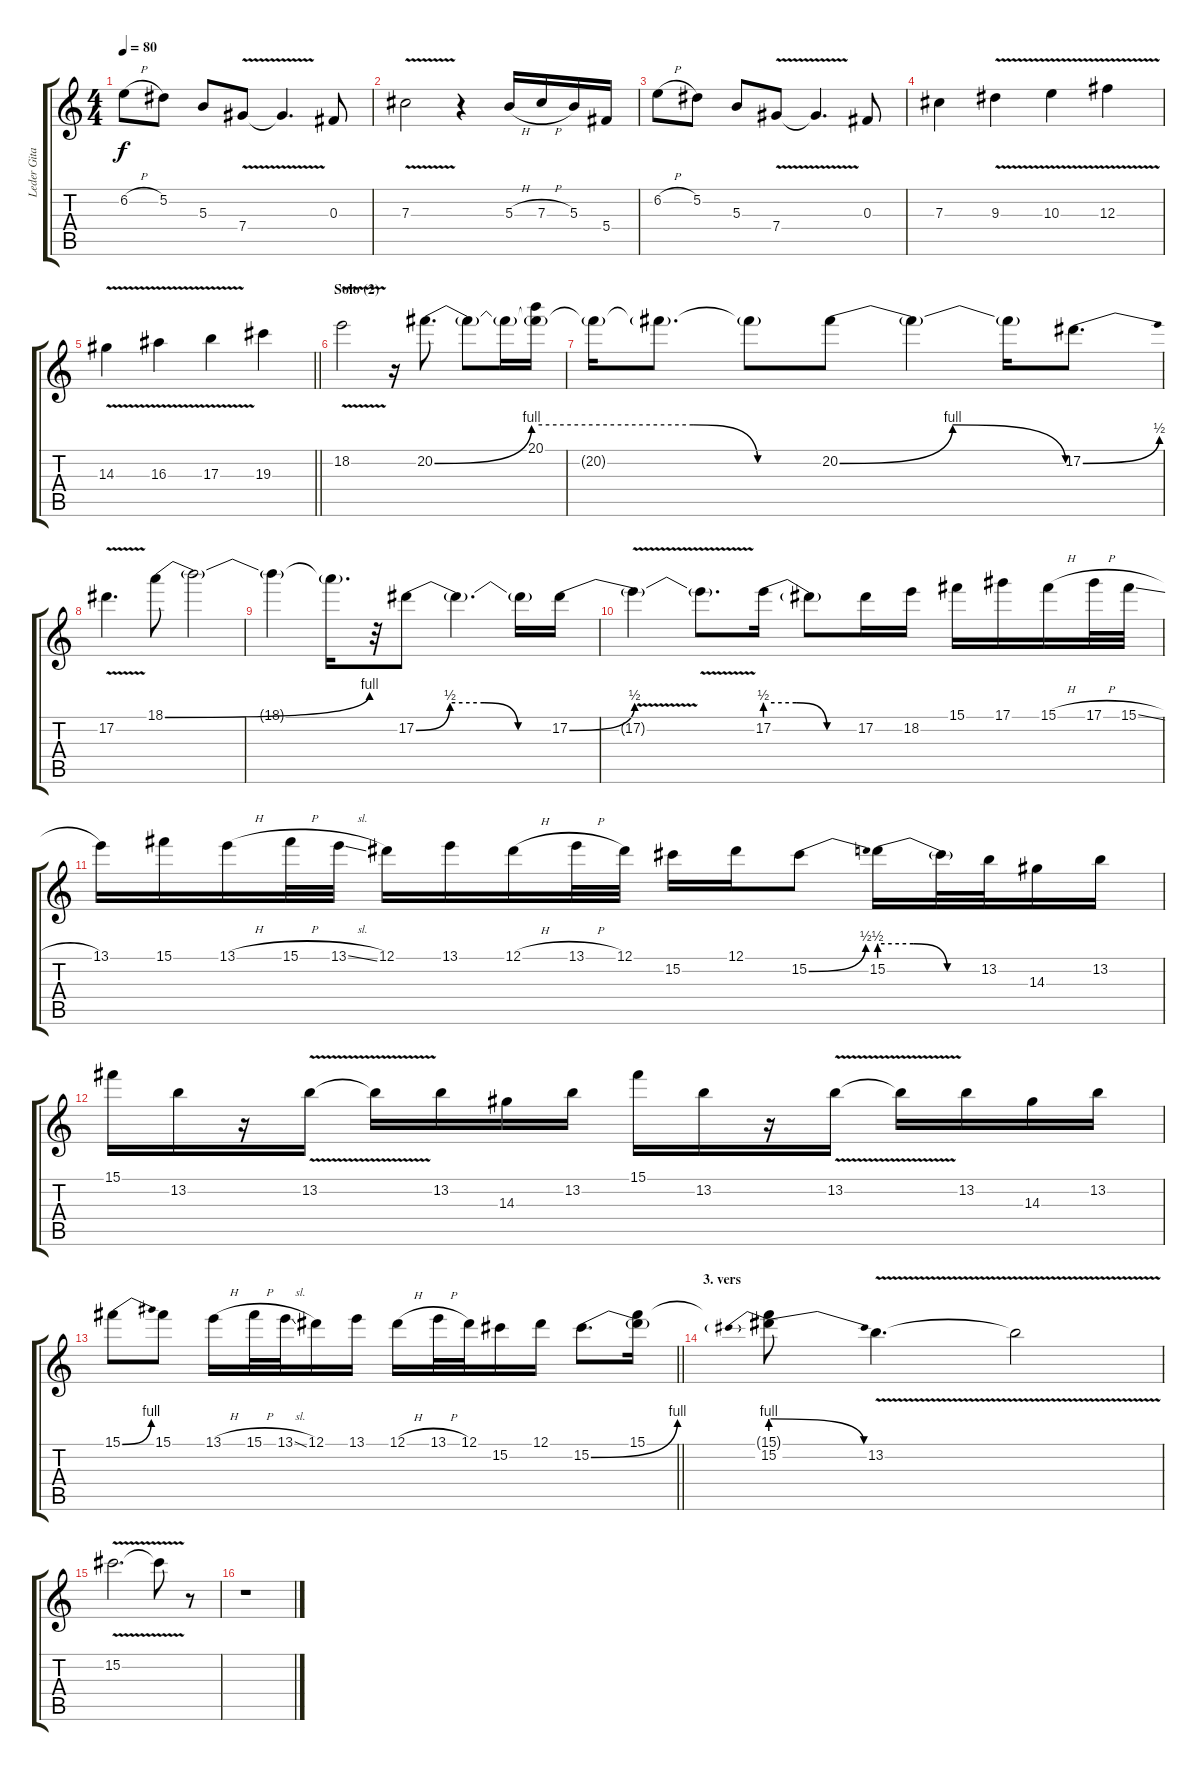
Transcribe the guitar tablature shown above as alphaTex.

\track ("Leder Gitar" "Leder Gita") {instrument overdrivenguitar}
\staff {score tabs}
\tuning (Eb4 Bb3 Gb3 Db3 Ab2 Eb2) {hide}
\ts (4 4)
\tempo 80
\clef g2
\ks c
6.2{h}.8{dy f} 5.2.8 5.3.8 7.4{v}.8 7.4{t}.4{d} 0.3.8 |
7.3{v}.2 r.4 5.3{h}.16 7.3{h}.16 5.3.16 5.4.16 |
6.2{h}.8 5.2.8 5.3.8 7.4{v}.8 7.4{t}.4{d} 0.3.8 |
7.3.4 9.3{v}.4 10.3{v}.4 12.3{v}.4 |
\barLineRight lightlight
14.3{v}.4 16.3{v}.4 17.3{v}.4 19.3.4 |
\section ("" "Solo (2)")
18.2{v}.2 r.16 20.2{be (custom 0 0 15 4 30 4 40 4 50 0 60 0)}.8{d} 20.2{t}.8 20.2{t}.16 (20.1 20.2{t}).16 |
20.2{t}.16 20.2{t}.8{d} 20.2{t}.8 20.2{be (bendrelease 0 0 30 4 30 4 60 0)}.8 20.2{t}.4 20.2{t}.16 17.2{be (bend 0 0 60 2)}.8{d} |
17.2{v}.4{d} 18.1{be (bend 0 0 60 4)}.8 18.1{t}.2 |
18.1{t}.4 18.1{t}.16{d} r.32 17.2{be (custom 0 0 15 2 30 2 45 0 60 0)}.8 17.2{t}.4{d} 17.2{t}.16 17.2{be (bend 0 0 60 2)}.16 |
17.2{v t}.4 17.2{t}.8{d} 17.2{be (custom 0 2 20 2 40 0 60 0)}.16 17.2{t}.8 17.2.16 18.2.16 15.1.16 17.1.16 15.1{h}.16 17.1{h}.32 15.1{sl}.32 |
13.1.16 15.1.16 13.1{h}.16 15.1{h}.32 13.1{sl}.32 12.1.16 13.1.16 12.1{h}.16 13.1{h}.32 12.1.32 15.2.16 12.1.16 15.2{be (bend 0 0 60 2)}.8 15.2{be (custom 0 2 20 2 40 0 60 0)}.16 15.2{t}.32 13.2.32 14.3.16 13.2.16 |
15.1.16 13.2.16 r.16 13.2{v}.16 13.2{t}.16 13.2.16 14.3.16 13.2.16 15.1.16 13.2.16 r.16 13.2{v}.16 13.2{t}.16 13.2.16 14.3.16 13.2.16 |
\barLineRight lightlight
15.1{be (bend 0 0 60 4)}.8 15.1.8 13.1{h}.16 15.1{h}.32 13.1{sl}.32 12.1.16 13.1.16 12.1{h}.16 13.1{h}.32 12.1.32 15.2.16 12.1.16 15.2{be (bend 0 0 60 4)}.8{d} (15.1 15.2{t}).16 |
\section ("" "3. vers")
(15.1{t} 15.2{be (prebendrelease 0 4 60 0)}).8 13.2{v}.4{d} 13.2{t}.2 |
15.2{v}.2{d} 15.2{t}.8 r.8 |
r.1
